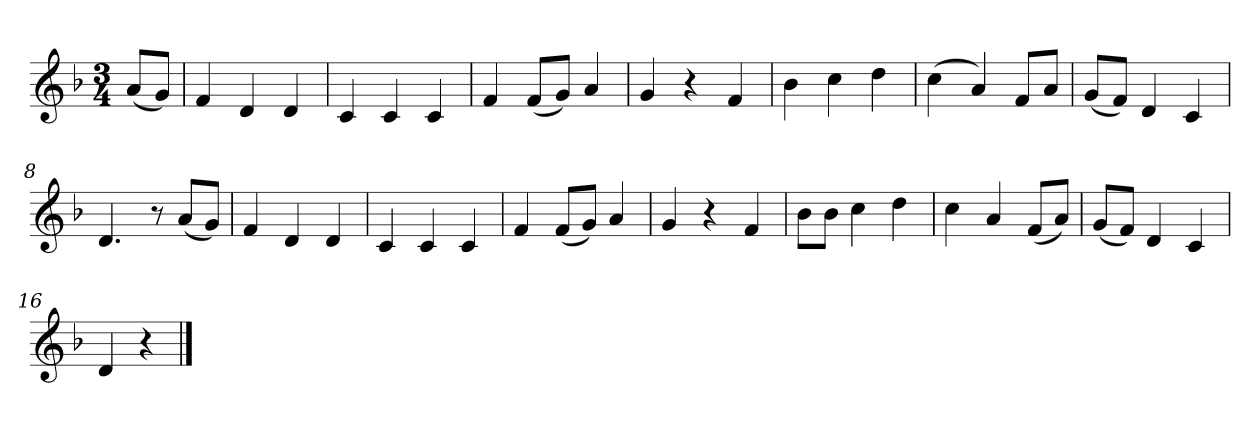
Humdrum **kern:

**kern
*part1
*staff1
*clefG2
*k[b-]
*d:
*M3/4
*MM110
=
(8a/L
8g/J)
=1
4f
4d
4d
=2
4c
4c
4c
=3
4f
(8f/L
8g/J)
4a
=4
4g
4r
4f
=5
4b-
4cc
4dd
=6
(4cc
4a)
8f/L
8a/J
=7
(8g/L
8f/J)
4d
4c
=8
4.d
8r
(8a/L
8g/J)
=9
4f
4d
4d
=10
4c
4c
4c
=11
4f
(8f/L
8g/J)
4a
=12
4g
4r
4f
=13
8b-\L
8b-\J
4cc
4dd
=14
4cc
4a
(8f/L
8a/J)
=15
(8g/L
8f/J)
4d
4c
=16
4d
4r
==
*-
